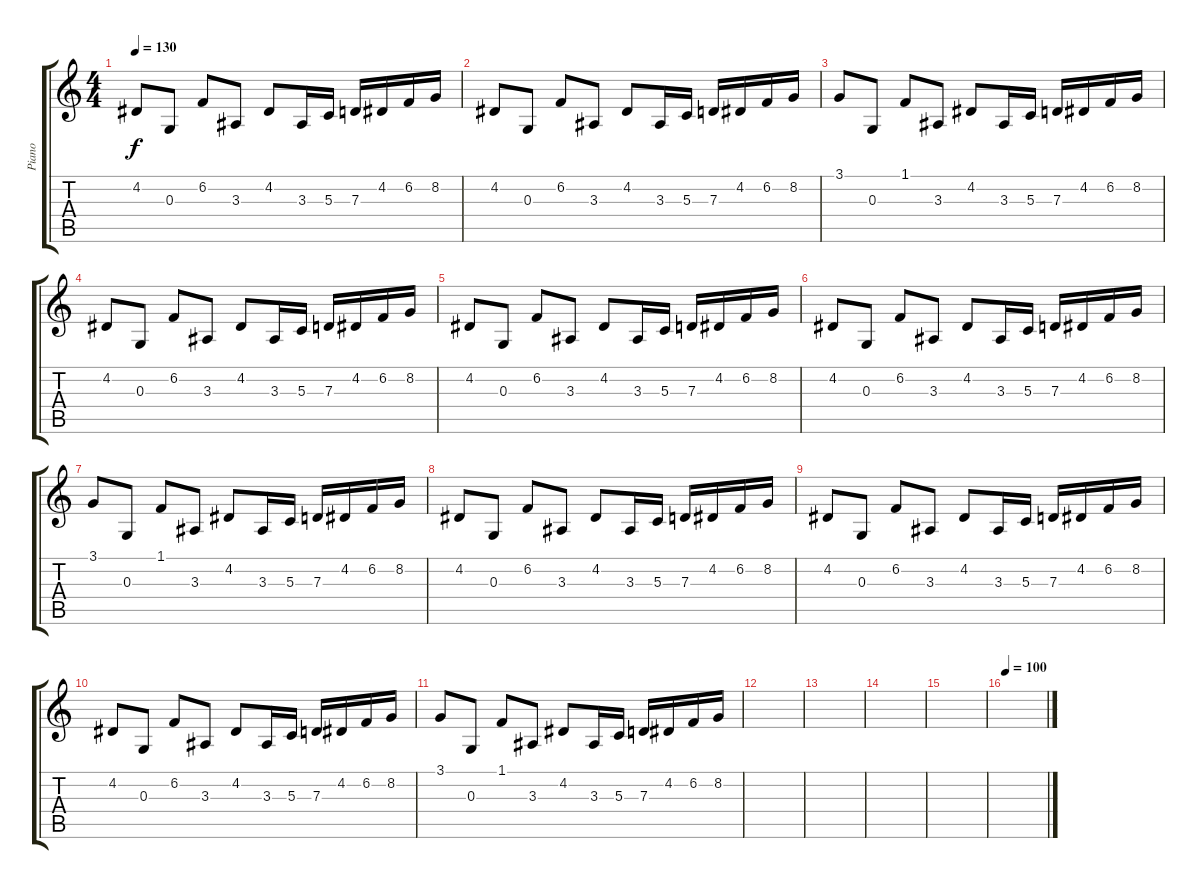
\track ("Piano" "Piano") {instrument brightacousticpiano}
\staff {score tabs}
\tuning (E4 B3 G3 D3 A2 E2) {hide}
\ts (4 4)
\tempo 130
\clef g2
\ks c
4.2.8{dy f} 0.3.8 6.2.8 3.3.8 4.2.8 3.3.16 5.3.16 7.3.16 4.2.16 6.2.16 8.2.16 |
4.2.8 0.3.8 6.2.8 3.3.8 4.2.8 3.3.16 5.3.16 7.3.16 4.2.16 6.2.16 8.2.16 |
3.1.8 0.3.8 1.1.8 3.3.8 4.2.8 3.3.16 5.3.16 7.3.16 4.2.16 6.2.16 8.2.16 |
4.2.8 0.3.8 6.2.8 3.3.8 4.2.8 3.3.16 5.3.16 7.3.16 4.2.16 6.2.16 8.2.16 |
4.2.8 0.3.8 6.2.8 3.3.8 4.2.8 3.3.16 5.3.16 7.3.16 4.2.16 6.2.16 8.2.16 |
4.2.8 0.3.8 6.2.8 3.3.8 4.2.8 3.3.16 5.3.16 7.3.16 4.2.16 6.2.16 8.2.16 |
3.1.8 0.3.8 1.1.8 3.3.8 4.2.8 3.3.16 5.3.16 7.3.16 4.2.16 6.2.16 8.2.16 |
4.2.8 0.3.8 6.2.8 3.3.8 4.2.8 3.3.16 5.3.16 7.3.16 4.2.16 6.2.16 8.2.16 |
4.2.8 0.3.8 6.2.8 3.3.8 4.2.8 3.3.16 5.3.16 7.3.16 4.2.16 6.2.16 8.2.16 |
4.2.8 0.3.8 6.2.8 3.3.8 4.2.8 3.3.16 5.3.16 7.3.16 4.2.16 6.2.16 8.2.16 |
3.1.8 0.3.8 1.1.8 3.3.8 4.2.8 3.3.16 5.3.16 7.3.16 4.2.16 6.2.16 8.2.16 |
|
|
|
|
\tempo 100
